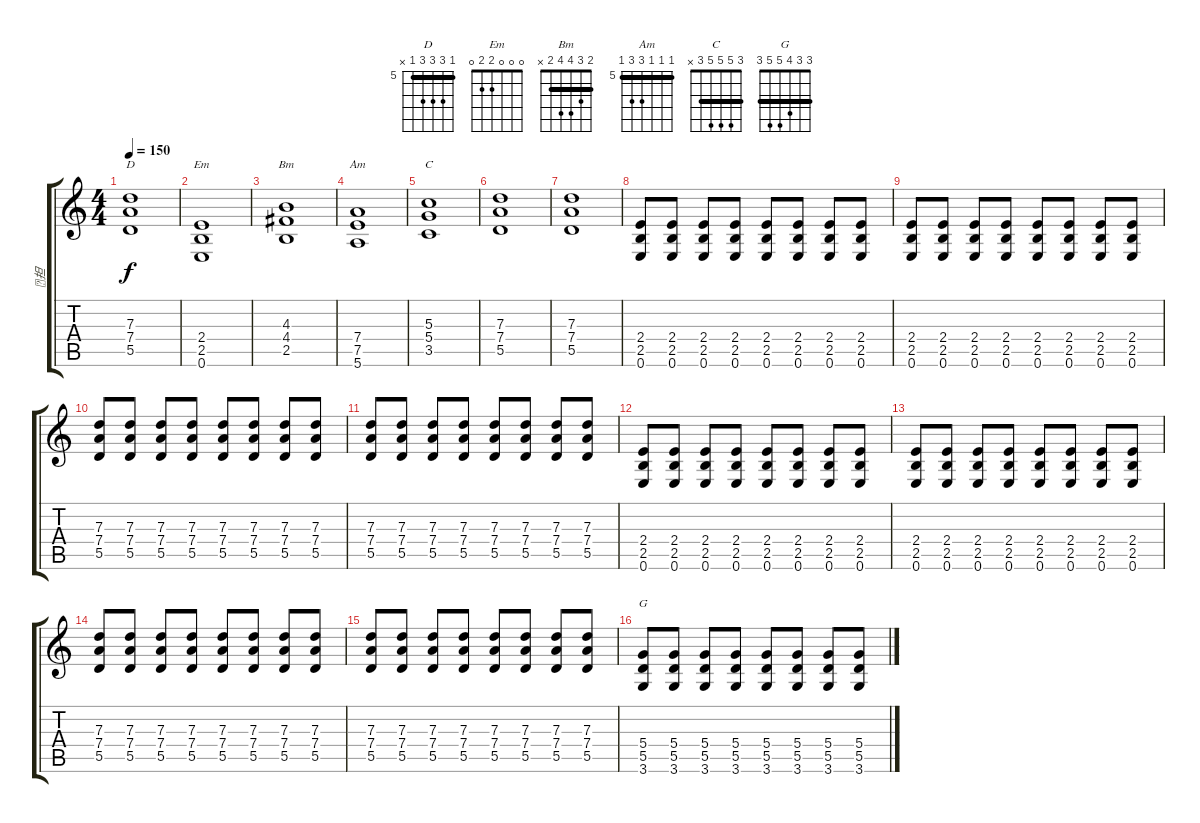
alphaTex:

\track ("担" "担") {instrument distortionguitar}
\staff {score tabs}
\tuning (E4 B3 G3 D3 A2 E2) {hide}
\chord ("D" 5 7 7 7 5 x) {firstfret 5 barre 5}
\chord ("Em" 0 0 0 2 2 0)
\chord ("Bm" 2 3 4 4 2 x) {barre 2}
\chord ("Am" 5 5 5 7 7 5) {firstfret 5 barre 5}
\chord ("C" 3 5 5 5 3 x) {barre 3}
\chord ("G" 3 3 4 5 5 3) {barre 3}
\ts (4 4)
\tempo 150
\clef g2
\ks c
(7.3 7.4 5.5).1{ch "D" dy f} |
(2.4 2.5 0.6).1{ch "Em"} |
(4.3 4.4 2.5).1{ch "Bm"} |
(7.4 7.5 5.6).1{ch "Am"} |
(5.3 5.4 3.5).1{ch "C"} |
(7.3 7.4 5.5).1 |
(7.3 7.4 5.5).1 |
(2.4 2.5 0.6).8 (2.4 2.5 0.6).8 (2.4 2.5 0.6).8 (2.4 2.5 0.6).8 (2.4 2.5 0.6).8 (2.4 2.5 0.6).8 (2.4 2.5 0.6).8 (2.4 2.5 0.6).8 |
(2.4 2.5 0.6).8 (2.4 2.5 0.6).8 (2.4 2.5 0.6).8 (2.4 2.5 0.6).8 (2.4 2.5 0.6).8 (2.4 2.5 0.6).8 (2.4 2.5 0.6).8 (2.4 2.5 0.6).8 |
(7.3 7.4 5.5).8 (7.3 7.4 5.5).8 (7.3 7.4 5.5).8 (7.3 7.4 5.5).8 (7.3 7.4 5.5).8 (7.3 7.4 5.5).8 (7.3 7.4 5.5).8 (7.3 7.4 5.5).8 |
(7.3 7.4 5.5).8 (7.3 7.4 5.5).8 (7.3 7.4 5.5).8 (7.3 7.4 5.5).8 (7.3 7.4 5.5).8 (7.3 7.4 5.5).8 (7.3 7.4 5.5).8 (7.3 7.4 5.5).8 |
(2.4 2.5 0.6).8 (2.4 2.5 0.6).8 (2.4 2.5 0.6).8 (2.4 2.5 0.6).8 (2.4 2.5 0.6).8 (2.4 2.5 0.6).8 (2.4 2.5 0.6).8 (2.4 2.5 0.6).8 |
(2.4 2.5 0.6).8 (2.4 2.5 0.6).8 (2.4 2.5 0.6).8 (2.4 2.5 0.6).8 (2.4 2.5 0.6).8 (2.4 2.5 0.6).8 (2.4 2.5 0.6).8 (2.4 2.5 0.6).8 |
(7.3 7.4 5.5).8 (7.3 7.4 5.5).8 (7.3 7.4 5.5).8 (7.3 7.4 5.5).8 (7.3 7.4 5.5).8 (7.3 7.4 5.5).8 (7.3 7.4 5.5).8 (7.3 7.4 5.5).8 |
(7.3 7.4 5.5).8 (7.3 7.4 5.5).8 (7.3 7.4 5.5).8 (7.3 7.4 5.5).8 (7.3 7.4 5.5).8 (7.3 7.4 5.5).8 (7.3 7.4 5.5).8 (7.3 7.4 5.5).8 |
(5.4 5.5 3.6).8{ch "G"} (5.4 5.5 3.6).8 (5.4 5.5 3.6).8 (5.4 5.5 3.6).8 (5.4 5.5 3.6).8 (5.4 5.5 3.6).8 (5.4 5.5 3.6).8 (5.4 5.5 3.6).8
